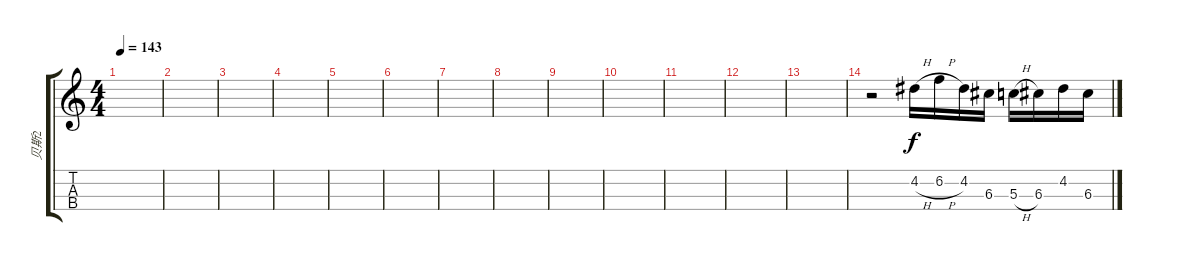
\track ("贝斯2" "贝斯2") {instrument electricbassfinger}
\staff {score tabs}
\tuning (E4 B3 G3 D3) {hide}
\ts (4 4)
\tempo 143
\clef g2
\ks c
|
|
|
|
|
|
|
|
|
|
|
|
|
r.2 4.2{h}.16 6.2{h}.16 4.2.16 6.3.16 5.3{h}.16 6.3.16 4.2.16 6.3.16
